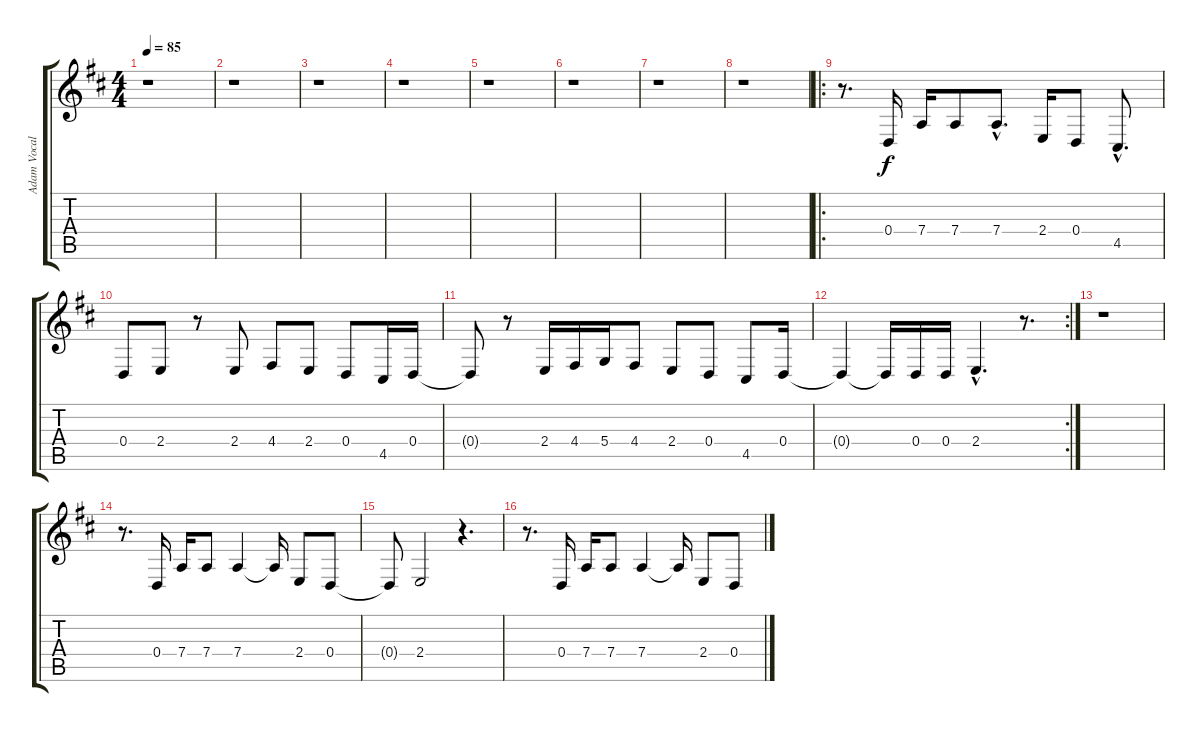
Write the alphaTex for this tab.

\track ("Adam Vocals" "Adam Vocal") {instrument tenorsax}
\staff {score tabs}
\tuning (E4 B3 G3 D3 A2 E2) {hide}
\ts (4 4)
\tempo 85
\clef g2
\ks bminor
r.1{dy f instrument tenorsax} |
r.1 |
r.1 |
r.1 |
r.1 |
r.1 |
r.1 |
r.1 |
\ro
r.8{d} 0.4.16 7.4.16 7.4.8 7.4{hac}.8{d} 2.4.16 0.4.8 4.5{hac}.8{d} |
0.4.8 2.4.8 r.8 2.4.8 4.4.8 2.4.8 0.4.8 4.5.16 0.4.16 |
0.4{t}.8 r.8 2.4.16 4.4.16 5.4.16 4.4.8 2.4.8 0.4.8 4.5.8 0.4.16 |
\rc 2
0.4{t}.4 0.4{t}.16 0.4.16 0.4.16 2.4{hac}.4{d} r.8{d} |
r.1 |
r.8{d} 0.4.16 7.4.16 7.4.8 7.4.4 7.4{t}.16 2.4.8 0.4.8 |
0.4{t}.8 2.4.2 r.4{d} |
r.8{d} 0.4.16 7.4.16 7.4.8 7.4.4 7.4{t}.16 2.4.8 0.4.8
